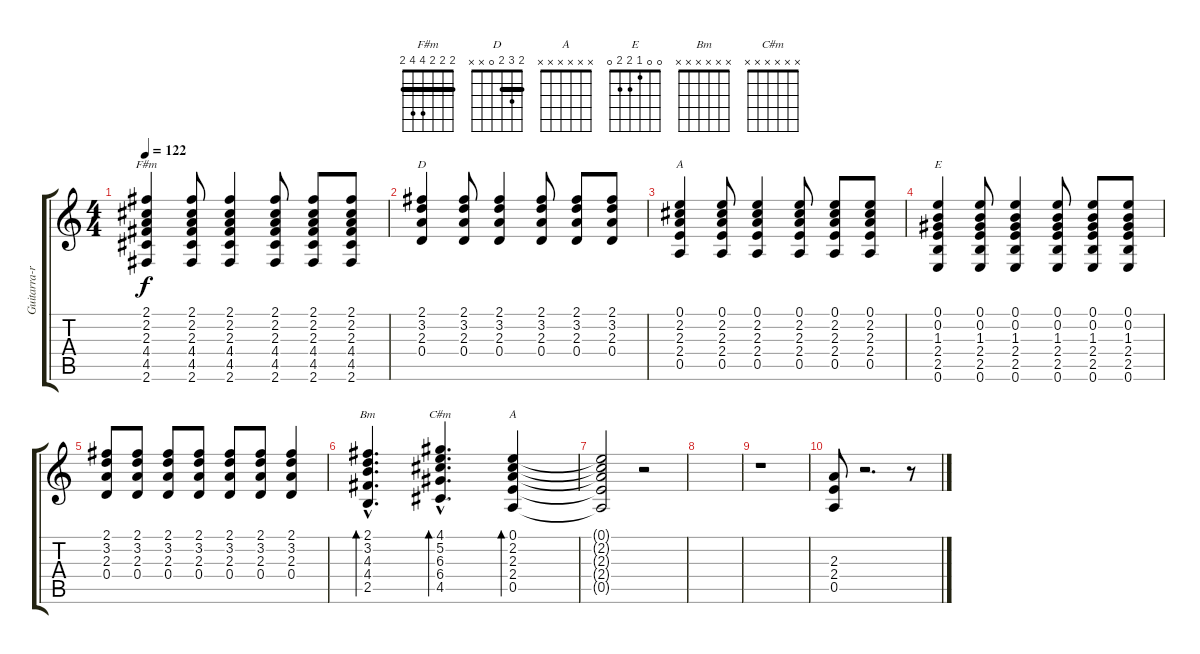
\track ("Guitarra-ritmica" "Guitarra-r") {instrument acousticguitarsteel}
\staff {score tabs}
\tuning (E4 B3 G3 D3 A2 E2) {hide}
\chord ("F#m" 2 2 2 4 4 2) {barre 2}
\chord ("D" 2 3 2 0 x x) {barre 2}
\chord ("A" 0 2 2 2 0 x)
\chord ("E" 0 0 1 2 2 0)
\chord ("Bm" x x x x x x)
\chord ("C#m" x x x x x x)
\chord ("A" x x x x x x)
\ts (4 4)
\tempo 122
\clef g2
\ks c
(2.1 2.2 2.3 4.4 4.5 2.6).4{ch "F#m" dy f} (2.1 2.2 2.3 4.4 4.5 2.6).8 (2.1 2.2 2.3 4.4 4.5 2.6).4 (2.1 2.2 2.3 4.4 4.5 2.6).8 (2.1 2.2 2.3 4.4 4.5 2.6).8 (2.1 2.2 2.3 4.4 4.5 2.6).8 |
(2.1 3.2 2.3 0.4).4{ch "D"} (2.1 3.2 2.3 0.4).8 (2.1 3.2 2.3 0.4).4 (2.1 3.2 2.3 0.4).8 (2.1 3.2 2.3 0.4).8 (2.1 3.2 2.3 0.4).8 |
(0.1 2.2 2.3 2.4 0.5).4{ch "A"} (0.1 2.2 2.3 2.4 0.5).8 (0.1 2.2 2.3 2.4 0.5).4 (0.1 2.2 2.3 2.4 0.5).8 (0.1 2.2 2.3 2.4 0.5).8 (0.1 2.2 2.3 2.4 0.5).8 |
(0.1 0.2 1.3 2.4 2.5 0.6).4{ch "E"} (0.1 0.2 1.3 2.4 2.5 0.6).8 (0.1 0.2 1.3 2.4 2.5 0.6).4 (0.1 0.2 1.3 2.4 2.5 0.6).8 (0.1 0.2 1.3 2.4 2.5 0.6).8 (0.1 0.2 1.3 2.4 2.5 0.6).8 |
(2.1 3.2 2.3 0.4).8 (2.1 3.2 2.3 0.4).8 (2.1 3.2 2.3 0.4).8 (2.1 3.2 2.3 0.4).8 (2.1 3.2 2.3 0.4).8 (2.1 3.2 2.3 0.4).8 (2.1 3.2 2.3 0.4).4 |
(2.1{hac} 3.2{hac} 4.3{hac} 4.4{hac} 2.5{hac}).4{d bd 120 ch "Bm"} (4.1{hac} 5.2{hac} 6.3{hac} 6.4{hac} 4.5{hac}).4{d bd 120 ch "C#m"} (0.1 2.2 2.3 2.4 0.5).4{bd 120 ch "A"} |
(0.1{t} 2.2{t} 2.3{t} 2.4{t} 0.5{t}).2 r.2 |
|
r.1 |
(2.3 2.4 0.5).8 r.2{d} r.8
